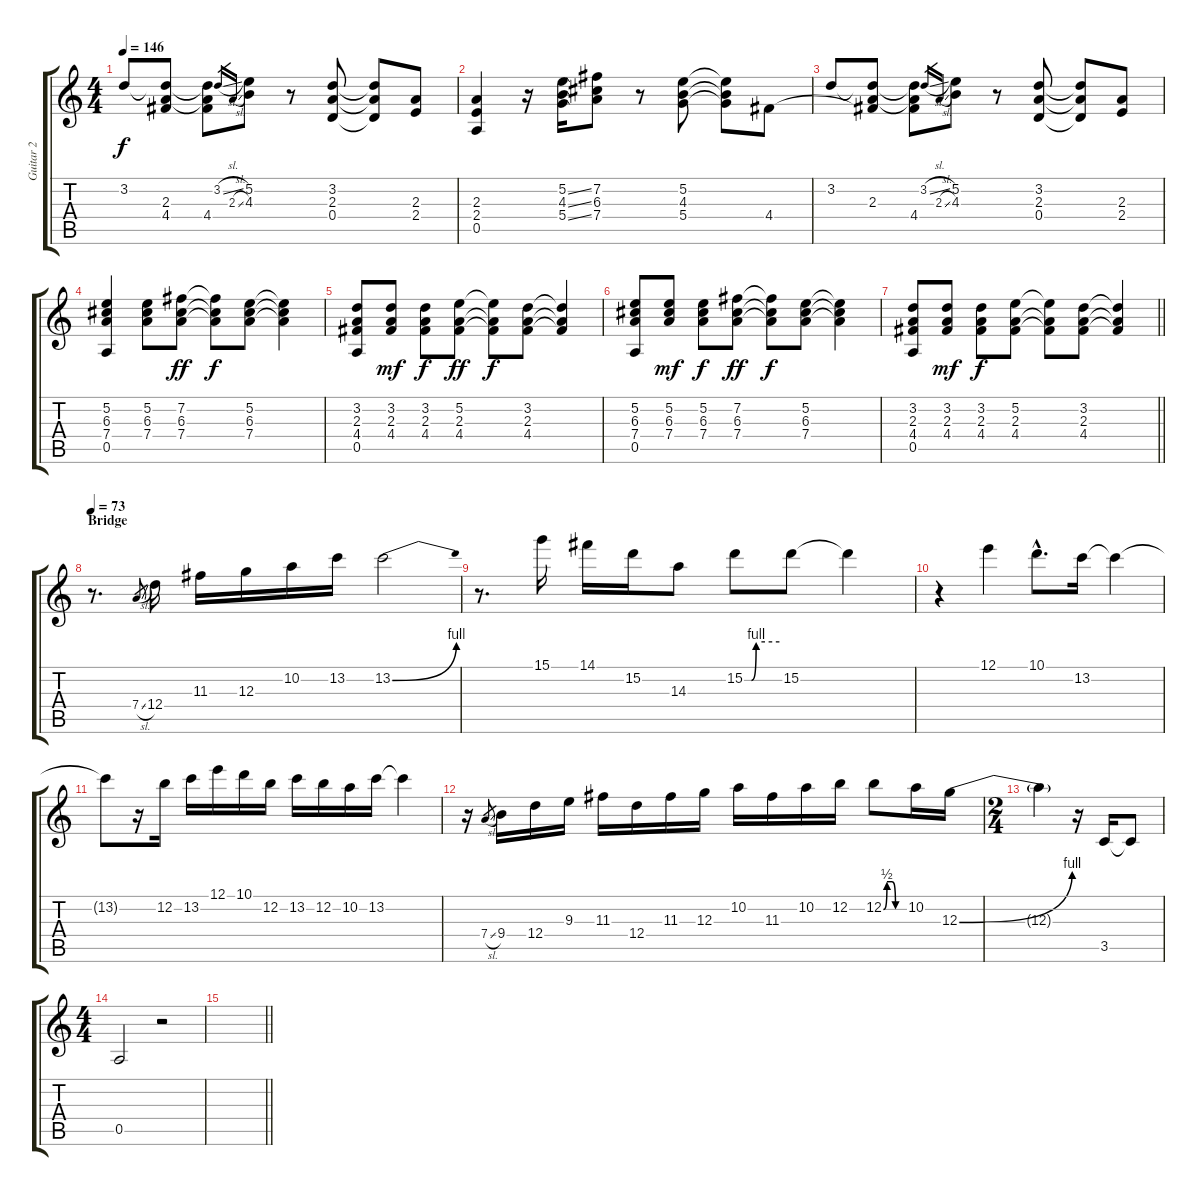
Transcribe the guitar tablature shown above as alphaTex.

\track ("Guitar 2" "Guitar 2") {instrument electricguitarjazz}
\staff {score tabs}
\tuning (E4 B3 G3 D3 A2 E2) {hide}
\ts (4 4)
\tempo 146
\clef g2
\ks c
3.2.8{dy f} (3.2{t} 2.3 4.4{t}).8 (3.2{t} 2.3{t} 4.4).8 3.2{sl}.16{gr} 2.3{sl}.16{gr} (5.2 4.3).8 r.8 (3.2 2.3 0.4).8 (3.2{t} 2.3{t} 0.4{t}).8 (2.3 2.4).8 |
(2.3 2.4 0.5).4 r.16 (5.2{ss} 4.3{ss} 5.4{ss}).16 (7.2 6.3 7.4).8 r.8 (5.2 4.3 5.4).8 (5.2{t} 4.3{t} 5.4{t}).8 4.4.8 |
3.2.8 (3.2{t} 2.3 4.4{t}).8 (3.2{t} 2.3{t} 4.4).8 3.2{sl}.16{gr} 2.3{sl}.16{gr} (5.2 4.3).8 r.8 (3.2 2.3 0.4).8 (3.2{t} 2.3{t} 0.4{t}).8 (2.3 2.4).8 |
(5.2 6.3 7.4 0.5).4 (5.2 6.3 7.4).8 (7.2 6.3 7.4).8{dy ff} (7.2{t} 6.3{t} 7.4{t}).8{dy f} (5.2 6.3 7.4).8 (5.2{t} 6.3{t} 7.4{t}).4 |
(3.2 2.3 4.4 0.5).8 (3.2 2.3 4.4).8{dy mf} (3.2 2.3 4.4).8{dy f} (5.2 2.3 4.4).8{dy ff} (5.2{t} 2.3{t} 4.4{t}).8{dy f} (3.2 2.3 4.4).8 (3.2{t} 2.3{t} 4.4{t}).4 |
(5.2 6.3 7.4 0.5).8 (5.2 6.3 7.4).8{dy mf} (5.2 6.3 7.4).8{dy f} (7.2 6.3 7.4).8{dy ff} (7.2{t} 6.3{t} 7.4{t}).8{dy f} (5.2 6.3 7.4).8 (5.2{t} 6.3{t} 7.4{t}).4 |
\barLineRight lightlight
(3.2 2.3 4.4 0.5).8 (3.2 2.3 4.4).8{dy mf} (3.2 2.3 4.4).8{dy f} (5.2 2.3 4.4).8 (5.2{t} 2.3{t} 4.4{t}).8 (3.2 2.3 4.4).8 (3.2{t} 2.3{t} 4.4{t}).4 |
\section ("" "Bridge")
\tempo 73
r.8{d instrument overdrivenguitar} 7.4{sl}.8{gr} 12.4.16 11.3.16 12.3.16 10.2.16 13.2.16 13.2{be (bend 0 0 60 4)}.2 |
r.8{d} 15.1.16 14.1.16 15.2.16 14.3.8 15.2{be (custom 0 0 12 0 20 4 60 4)}.8 15.2.8 15.2{t}.4 |
r.4 12.1.4 10.1{hac}.8{d} 13.2.16 13.2{t}.4 |
13.2{t}.8 r.16 12.2.16 13.2.16 12.1.16 10.1.16 12.2.16 13.2.16 12.2.16 10.2.16 13.2.16 13.2{t}.4 |
r.16 7.4{sl}.8{gr} 9.4.16 12.4.16 9.3.16 11.3.16 12.4.16 11.3.16 12.3.16 10.2.16 11.3.16 10.2.16 12.2.16 12.2{be (custom 0 0 10 2 25 2 35 0 60 0)}.8 10.2.16 12.3{be (bend 0 0 60 4)}.16 |
\ts (2 4)
12.3{t}.4 r.16 3.5.16 3.5{t}.8 |
\ts (4 4)
0.5.2{instrument electricguitarjazz} r.2 |
\barLineRight lightlight
